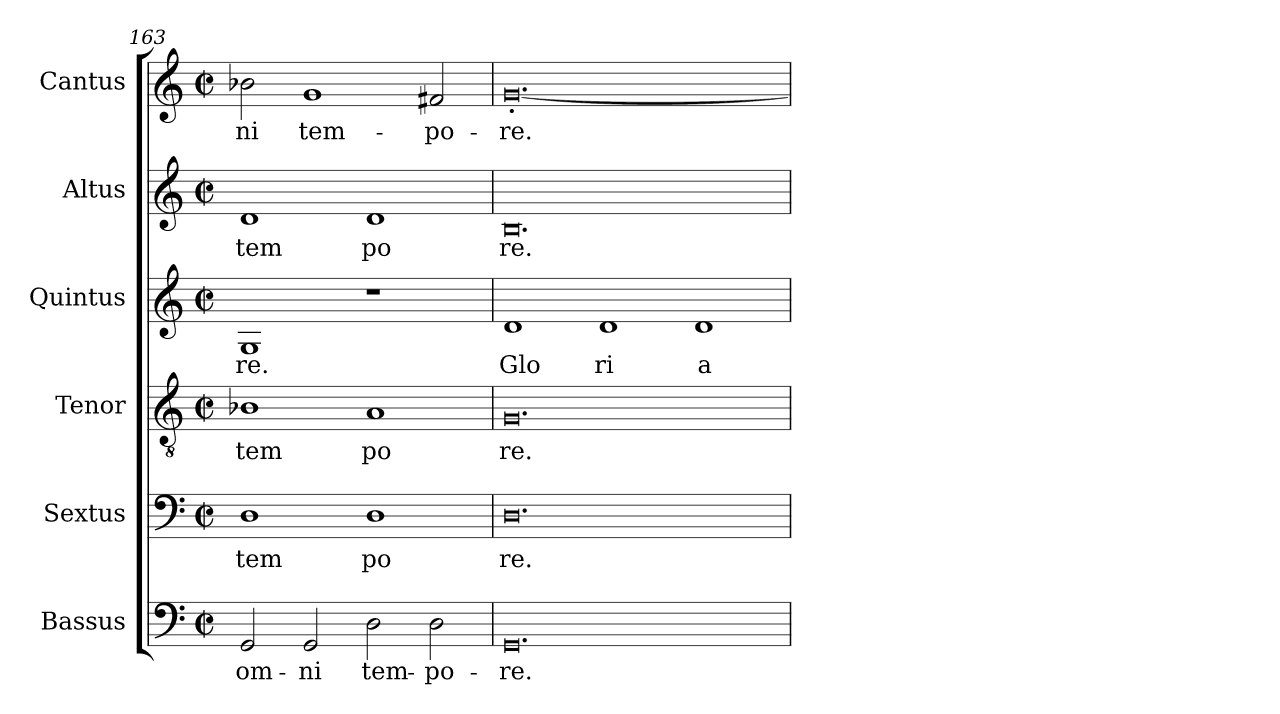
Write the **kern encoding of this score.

**kern	**text	**kern	**text	**kern	**text	**kern	**text	**kern	**text	**kern	**text
*part6	*part6	*part5	*part5	*part4	*part4	*part3	*part3	*part2	*part2	*part1	*part1
*staff6	*staff6	*staff5	*staff5	*staff4	*staff4	*staff3	*staff3	*staff2	*staff2	*staff1	*staff1
*I"Bassus	*	*I"Sextus	*	*I"Tenor	*	*I"Quintus	*	*I"Altus	*	*I"Cantus	*
*I'Bassus	*	*I'Sextus	*	*I'Tenor	*	*I'Quintus	*	*I'Altus	*	*I'Cantus	*
*clefF4	*	*clefF4	*	*clefGv2	*	*clefG2	*	*clefG2	*	*clefG2	*
*k[]	*	*k[]	*	*k[]	*	*k[]	*	*k[]	*	*k[]	*
*C:	*	*C:	*	*C:	*	*C:	*	*C:	*	*C:	*
*M2/2	*	*M2/2	*	*M2/2	*	*M2/2	*	*M2/2	*	*M2/2	*
*met(c|)	*	*met(c|)	*	*met(c|)	*	*met(c|)	*	*met(c|)	*	*met(c|)	*
=163	=163	=163	=163	=163	=163	=163	=163	=163	=163	=163	=163
!	!LO:LY:b:cj	!	!LO:LY:b:cj	!	!LO:LY:b:cj	!	!LO:LY:b:cj	!	!LO:LY:b:cj	!	!LO:LY:b:cj
2GG/	om-	1D	tem	1B-X	tem	1G	re.	1d	tem	2b-X\	-ni
!	!LO:LY:b:cj	!	!	!	!	!	!	!	!	!	!LO:LY:b:cj
2GG/	-ni	.	.	.	.	.	.	.	.	1g	tem-
!	!LO:LY:b:cj	!	!LO:LY:b:cj	!	!LO:LY:b:cj	!	!	!	!LO:LY:b:cj	!	!
2D\	tem-	1D	po	1A	po	1r	.	1d	po	.	.
!	!LO:LY:b:cj	!	!	!	!	!	!	!	!	!	!LO:LY:b:cj
2D\	-po-	.	.	.	.	.	.	.	.	2f#/	-po-
=164	=164	=164	=164	=164	=164	=164	=164	=164	=164	=164	=164
!	!LO:LY:b:cj	!	!LO:LY:b:cj	!	!LO:LY:b:cj	!	!LO:LY:b:cj	!	!LO:LY:b:cj	!	!LO:LY:b:cj
0.GG	-re.	0.D	re.	0.G	re.	1d	Glo	0.B	re.	[<0.g'>	-re.
!	!	!	!	!	!	!	!LO:LY:b:cj	!	!	!	!
.	.	.	.	.	.	1d	ri	.	.	.	.
!	!	!	!	!	!	!	!LO:LY:b:cj	!	!	!	!
.	.	.	.	.	.	1d	a	.	.	.	.
=	=	=	=	=	=	=	=	=	=	=	=
*-	*-	*-	*-	*-	*-	*-	*-	*-	*-	*-	*-
